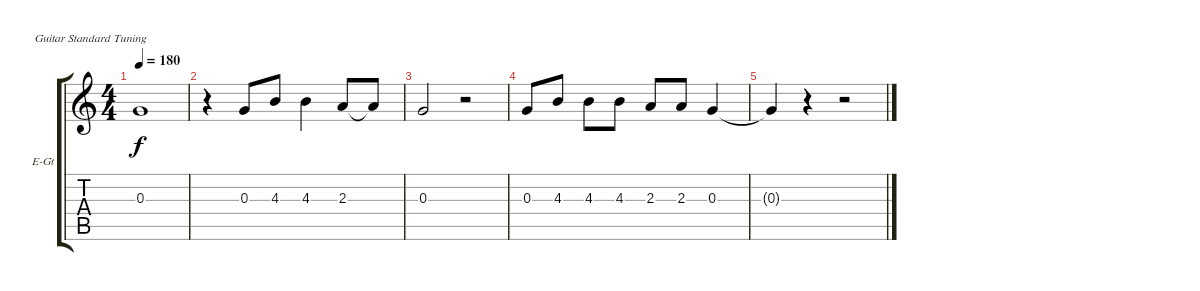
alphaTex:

\defaultSystemsLayout 4
\bracketExtendMode groupsimilarinstruments
\firstSystemTrackNameOrientation horizontal
\otherSystemsTrackNameOrientation horizontal
\track ("Mark Singing" "E-Gt") {multiBarRest instrument electricguitarclean}
\staff {score tabs}
\tuning (E4 B3 G3 D3 A2 E2)
\ts (4 4)
\tempo 180
\clef g2
\scale
0.333333
\ks c
0.3{t}.1{dy f} |
\scale
0.333333 r.4 0.3.8 4.3.8 4.3.4 2.3.8 2.3{t}.8 |
0.3.2 r.2 |
0.3.8 4.3.8 4.3.8 4.3.8 2.3.8 2.3.8 0.3.4 |
0.3{t}.4 r.4 r.2
